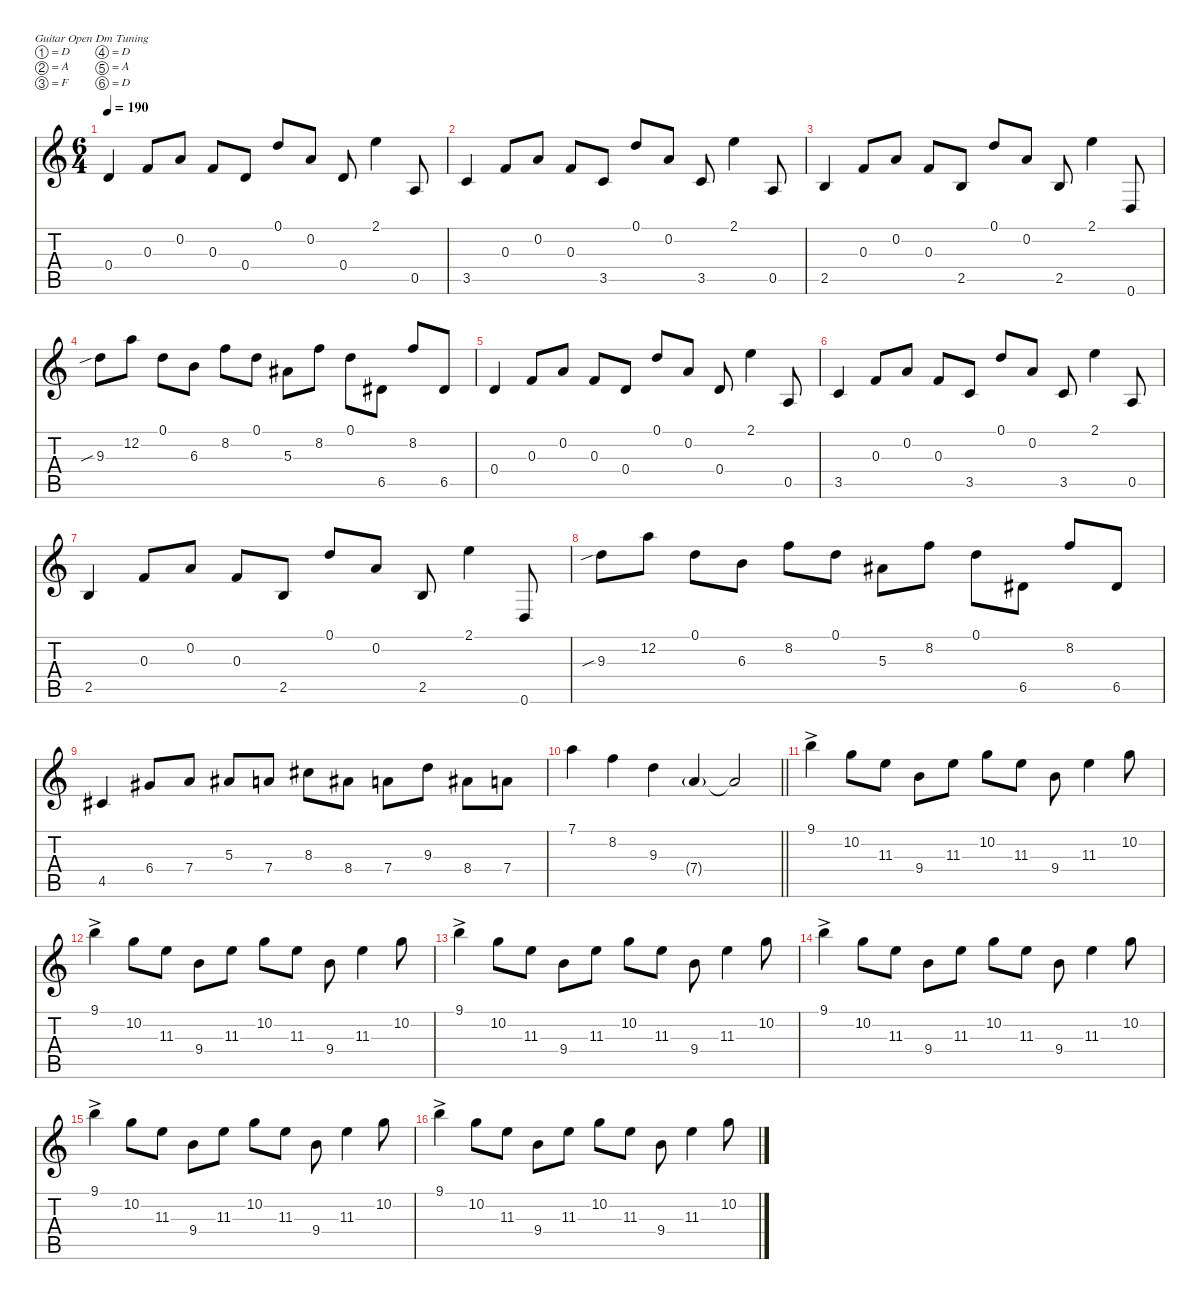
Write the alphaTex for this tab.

\defaultSystemsLayout 4
\hideDynamics
\bracketExtendMode nobrackets
\singleTrackTrackNamePolicy hidden
\multiTrackTrackNamePolicy hidden
\firstSystemTrackNameMode fullname
\firstSystemTrackNameOrientation horizontal
\otherSystemsTrackNameOrientation horizontal
\track ("Guitar 1" "dist.guit.") {defaultSystemsLayout 4 mute instrument distortionguitar}
\staff {score tabs}
\tuning (D4 A3 F3 D3 A2 D2)
\ts (6 4)
\tempo 190
\clef g2
\ks c
0.4.4{dy f beam Up} 0.3.8{beam Up} 0.2.8{beam Up} 0.3.8{beam Up} 0.4.8{beam Up} 0.1.8{beam Up} 0.2.8{beam Up} 0.4.8{beam Up} 2.1.4{beam Down} 0.5.8{beam Up} |
3.5.4{beam Up} 0.3.8{beam Up} 0.2.8{beam Up} 0.3.8{beam Up} 3.5.8{beam Up} 0.1.8{beam Up} 0.2.8{beam Up} 3.5.8{beam Up} 2.1.4{beam Down} 0.5.8{beam Up} |
2.5.4{beam Up} 0.3.8{beam Up} 0.2.8{beam Up} 0.3.8{beam Up} 2.5.8{beam Up} 0.1.8{beam Up} 0.2.8{beam Up} 2.5.8{beam Up} 2.1.4{beam Down} 0.6.8{beam Up} |
9.3{sib}.8{beam Down} 12.2.8{beam Down} 0.1.8{beam Down} 6.3.8{beam Down} 8.2.8{beam Down} 0.1.8{beam Down} 5.3{acc #}.8{beam Down} 8.2.8{beam Down} 0.1.8{beam Down} 6.5{acc #}.8{beam Up} 8.2.8{beam Up} 6.5{acc #}.8{beam Up} |
0.4.4{beam Up} 0.3.8{beam Up} 0.2.8{beam Up} 0.3.8{beam Up} 0.4.8{beam Up} 0.1.8{beam Up} 0.2.8{beam Up} 0.4.8{beam Up} 2.1.4{beam Down} 0.5.8{beam Up} |
3.5.4{beam Up} 0.3.8{beam Up} 0.2.8{beam Up} 0.3.8{beam Up} 3.5.8{beam Up} 0.1.8{beam Up} 0.2.8{beam Up} 3.5.8{beam Up} 2.1.4{beam Down} 0.5.8{beam Up} |
2.5.4{beam Up} 0.3.8{beam Up} 0.2.8{beam Up} 0.3.8{beam Up} 2.5.8{beam Up} 0.1.8{beam Up} 0.2.8{beam Up} 2.5.8{beam Up} 2.1.4{beam Down} 0.6.8{beam Up} |
9.3{sib}.8{beam Down} 12.2.8{beam Down} 0.1.8{beam Down} 6.3.8{beam Down} 8.2.8{beam Down} 0.1.8{beam Down} 5.3{acc #}.8{beam Down} 8.2.8{beam Down} 0.1.8{beam Down} 6.5{acc #}.8{beam Up} 8.2.8{beam Up} 6.5{acc #}.8{beam Up} |
4.5{acc #}.4{beam Up} 6.4{acc #}.8{beam Up} 7.4.8{beam Up} 5.3{acc #}.8{beam Up} 7.4.8{beam Up} 8.3{acc #}.8{beam Down} 8.4{acc #}.8{beam Down} 7.4.8{beam Down} 9.3.8{beam Down} 8.4{acc #}.8{beam Down} 7.4.8{beam Down} |
\barLineRight lightlight
7.1.4{beam Down} 8.2.4{beam Down} 9.3.4{beam Down} 7.4{g}.4{dy mf beam Up} 7.4{t}.2{dy f beam Up} |
9.1{ac}.4{beam Down} 10.2.8{dy mf beam Down} 11.3.8{beam Down} 9.4.8{beam Down} 11.3.8{beam Down} 10.2.8{dy f beam Down} 11.3.8{dy mf beam Down} 9.4.8{beam Down} 11.3.4{beam Down} 10.2.8{beam Down} |
9.1{ac}.4{dy f beam Down} 10.2.8{dy mf beam Down} 11.3.8{beam Down} 9.4.8{beam Down} 11.3.8{beam Down} 10.2.8{dy f beam Down} 11.3.8{dy mf beam Down} 9.4.8{beam Down} 11.3.4{beam Down} 10.2.8{beam Down} |
9.1{ac}.4{dy f beam Down} 10.2.8{dy mf beam Down} 11.3.8{beam Down} 9.4.8{beam Down} 11.3.8{beam Down} 10.2.8{dy f beam Down} 11.3.8{dy mf beam Down} 9.4.8{beam Down} 11.3.4{beam Down} 10.2.8{beam Down} |
9.1{ac}.4{dy f beam Down} 10.2.8{dy mf beam Down} 11.3.8{beam Down} 9.4.8{beam Down} 11.3.8{beam Down} 10.2.8{dy f beam Down} 11.3.8{dy mf beam Down} 9.4.8{beam Down} 11.3.4{beam Down} 10.2.8{beam Down} |
9.1{ac}.4{dy f beam Down} 10.2.8{dy mf beam Down} 11.3.8{beam Down} 9.4.8{beam Down} 11.3.8{beam Down} 10.2.8{dy f beam Down} 11.3.8{dy mf beam Down} 9.4.8{beam Down} 11.3.4{beam Down} 10.2.8{beam Down} |
9.1{ac}.4{dy f beam Down} 10.2.8{dy mf beam Down} 11.3.8{beam Down} 9.4.8{beam Down} 11.3.8{beam Down} 10.2.8{dy f beam Down} 11.3.8{dy mf beam Down} 9.4.8{beam Down} 11.3.4{beam Down} 10.2.8{beam Down}
